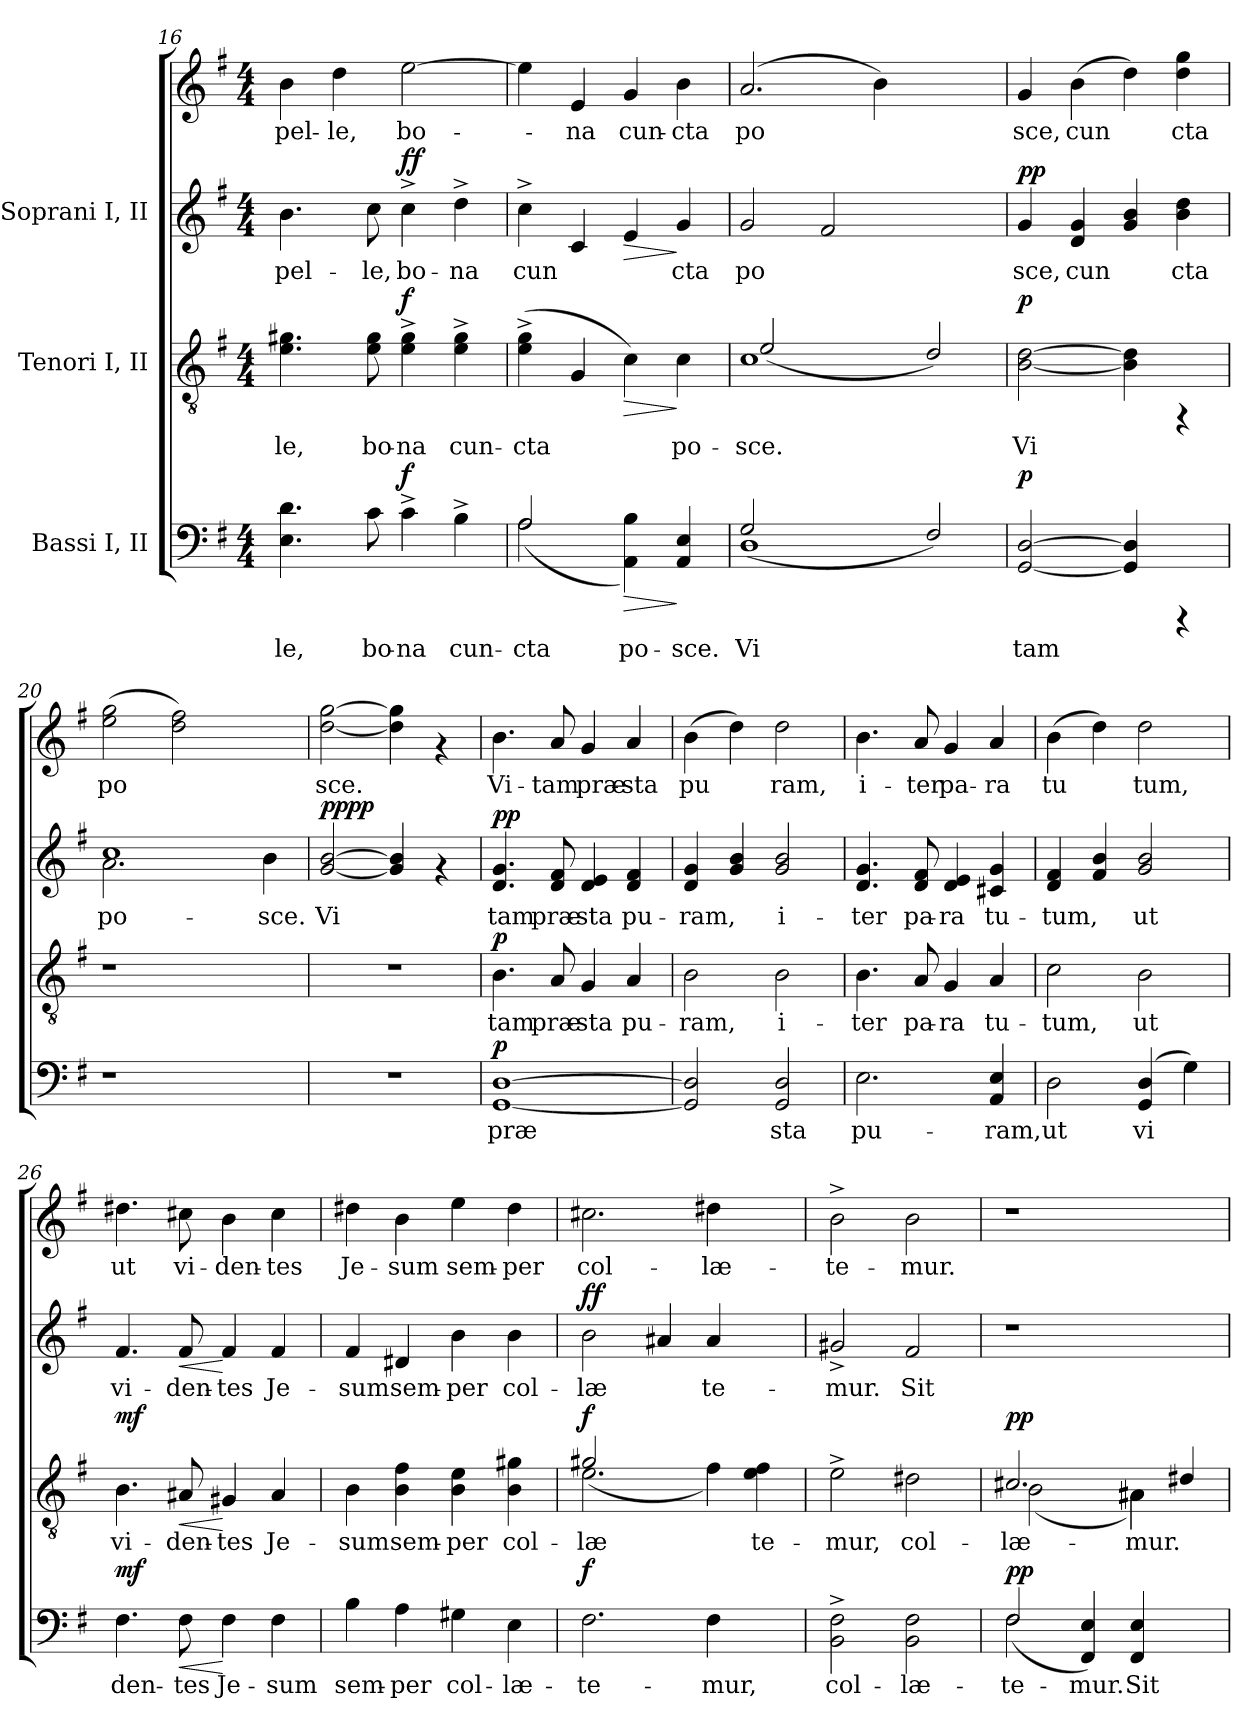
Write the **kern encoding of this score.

**kern	**text	**dynam	**kern	**text	**dynam	**kern	**text	**kern	**text	**dynam
*part3	*part3	*part3	*part2	*part2	*part2	*part1	*part1	*part1	*part1	*part1
*staff4	*staff4	*staff4	*staff3	*staff3	*staff3	*staff2	*staff2	*staff1	*staff1	*staff1/2
*I"Bassi I, II	*	*	*I"Tenori I, II	*	*	*I"Soprani I, II	*	*	*	*
*clefF4	*	*	*clefGv2	*	*	*clefG2	*	*clefG2	*	*
*k[f#]	*	*	*k[f#]	*	*	*k[f#]	*	*k[f#]	*	*
*G:	*	*	*G:	*	*	*G:	*	*G:	*	*
*M4/4	*	*	*M4/4	*	*	*M4/4	*	*M4/4	*	*
=16	=16	=16	=16	=16	=16	=16	=16	=16	=16	=16
!	!LO:LY:b	!	!	!LO:LY:b	!	!	!LO:LY:b	!	!LO:LY:b	!
4.d\ 4.E\	-le,	.	4.g#X\ 4.e\	-le,	.	4.b\	-pel-	4b\	pel-	.
!	!	!	!	!	!	!	!	!	!LO:LY:b	!
.	.	.	.	.	.	.	.	4dd\	-le,	.
!	!LO:LY:b	!	!	!LO:LY:b	!	!	!LO:LY:b	!	!	!
8c\	bo-	.	8g#\ 8e\	bo-	.	8cc\	-le,	.	.	.
!	!LO:LY:b	!LO:DY:a	!	!LO:LY:b	!LO:DY:a	!	!LO:LY:b	!	!LO:LY:b	!LO:DY:a=2
!	!	!	!	!	!	!	!	!	!	!LO:DY:n=1:a
4c^>\	-na	f	4g#\^> 4e\^>	-na	f	4cc^>\	bo-	[>2ee\	bo-	f f
!	!LO:LY:b	!	!	!LO:LY:b	!	!	!LO:LY:b	!	!	!
4B^>\	cun-	.	4g#\^> 4e\^>	cun-	.	4dd^>\	-na	.	.	.
=17	=17	=17	=17	=17	=17	=17	=17	=17	=17	=17
*^	*	*	*	*	*	*	*	*	*	*
!	!	!LO:LY:b	!	!	!LO:LY:b	!	!	!LO:LY:b	!	!LO:LY:b	!
2A/	(>2A\	-cta	.	(>4g\^> 4e\^>	-cta	.	4cc^>\	cun-	4ee\]	.	.
!	!	!	!	!	!LO:LY:b	!	!	!LO:LY:b	!	!LO:LY:b	!
.	.	.	.	4G/	.	.	4c/	-	4e/	na	.
!	!	!LO:LY:b	!LO:HP:b	!	!LO:LY:b	!LO:HP:b	!	!LO:LY:b	!	!LO:LY:b	!LO:HP:b=2
!	!	!	!	!	!	!	!	!	!	!	!LO:HP:n=1:b
4B\ 4AA\)	2ryy	po-	>	4c\)	.	>	4e/	.	4g/	cun-	> >
!	!	!LO:LY:b	!	!	!LO:LY:b	!	!	!LO:LY:b	!	!LO:LY:b	!
4E/ 4AA/	.	-sce.	]	4c\	po-	]	4g/	cta	4b\	-cta	]
=18	=18	=18	=18	=18	=18	=18	=18	=18	=18	=18	=18
!	!	!LO:LY:b	!	!	!LO:LY:b	!	!	!LO:LY:b	!	!LO:LY:b	!
*	*	*	*	*^	*	*	*	*	*	*	*
1D	(>2G/	Vi-	.	1c	(>2e/	-sce.	.	2g/	-po-	(>2.a/	po-	.
!	!	!	!	!	!	!	!	!	!LO:LY:b	!	!	!
.	1ryy	.	.	.	1ryy	.	.	2f#/	--	.	.	.
!	!	!	!	!	!	!	!	!	!	!	!LO:LY:b	!
.	.	.	.	.	.	.	.	.	.	4b\)	--	.
!	!	!LO:LY:b	!	!	!	!LO:LY:b	!	!	!	!	!	!
2F#/)	.	--	.	2d/)	.	.	.	2ryy	.	2ryy	.	]
*v	*v	*	*	*	*	*	*	*	*	*	*	*
*	*	*	*v	*v	*	*	*	*	*	*	*
!!LO:LB:g=z
=19	=19	=19	=19	=19	=19	=19	=19	=19	=19	=19
!	!LO:LY:b	!LO:DY:a	!	!LO:LY:b	!LO:DY:a	!	!LO:LY:b	!	!LO:LY:b	!LO:DY:a=2
!	!	!	!	!	!	!	!	!	!	!LO:DY:n=1:a
[<2D/ [<2GG/	-tam	p	[>2d\ [>2B\	Vi-	p	4g/	sce,	4g/	-sce,	p p
!	!	!	!	!	!	!	!LO:LY:b	!	!LO:LY:b	!
.	.	.	.	.	.	4g/ 4d/	cun-	(>4b\	cun-	.
!	!LO:LY:b	!	!	!LO:LY:b	!	!	!LO:LY:b	!	!LO:LY:b	!
4D/] 4GG/]	.	.	4d\] 4B\]	--	.	4b/ 4g/	-	4dd\)	-	.
!	!	!	!	!	!	!	!LO:LY:b	!	!LO:LY:b	!
4rCCC	.	.	4rFF	.	.	4dd\ 4b\	cta	4gg\ 4dd\	cta	.
=20	=20	=20	=20	=20	=20	=20	=20	=20	=20	=20
*	*	*	*	*	*	*^	*	*	*	*
!	!	!	!	!	!	!	!	!LO:LY:b	!	!LO:LY:b	!
1r	.	.	1r	.	.	1cc	2.a\	-po-	(>2gg\ 2ee\	po-	.
!	!	!	!	!	!	!	!	!	!	!LO:LY:b	!
.	.	.	.	.	.	.	.	.	2ff#\ 2dd\)	--	.
.	.	.	.	.	.	.	2ryy	.	.	.	.
!	!	!	!	!	!	!	!	!LO:LY:b	!	!	!
4ryy	.	.	4ryy	.	.	4b\	.	-sce.	4ryy	.	.
*	*	*	*	*	*	*v	*v	*	*	*	*
=21	=21	=21	=21	=21	=21	=21	=21	=21	=21	=21
!	!	!	!	!	!	!	!LO:LY:b	!	!LO:LY:b	!LO:DY:a=2
!	!	!	!	!	!	!	!	!	!	!LO:DY:n=1:a
1r	.	.	1r	.	.	[<2b/ [<2g/	Vi-	[>2gg\ [>2dd\	sce.	pp pp
!	!	!	!	!	!	!	!LO:LY:b	!	!LO:LY:b	!
.	.	.	.	.	.	4b/] 4g/]	--	4gg\] 4dd\]	.	.
.	.	.	.	.	.	4rf	.	4rf	.	.
=22	=22	=22	=22	=22	=22	=22	=22	=22	=22	=22
!	!LO:LY:b	!LO:DY:a	!	!LO:LY:b	!LO:DY:a	!	!LO:LY:b	!	!LO:LY:b	!LO:DY:a=2
!	!	!	!	!	!	!	!	!	!	!LO:DY:n=1:a
[<1D [<1GG	præ-	p	4.B\	-tam	p	4.g/ 4.d/	tam	4.b\	-Vi-	p p
!	!	!	!	!LO:LY:b	!	!	!LO:LY:b	!	!LO:LY:b	!
.	.	.	8A/	præ-	.	8f#/ 8d/	præ-	8a/	-tam	.
!	!	!	!	!LO:LY:b	!	!	!LO:LY:b	!	!LO:LY:b	!
.	.	.	4G/	-sta	.	4e/ 4d/	-sta	4g/	præ-	.
!	!	!	!	!LO:LY:b	!	!	!LO:LY:b	!	!LO:LY:b	!
.	.	.	4A/	pu-	.	4f#/ 4d/	pu-	4a/	-sta	.
=23	=23	=23	=23	=23	=23	=23	=23	=23	=23	=23
!	!LO:LY:b	!	!	!LO:LY:b	!	!	!LO:LY:b	!	!LO:LY:b	!
2D/] 2GG/]	-	.	2B\	-ram,	.	4g/ 4d/	ram,	(>4b\	-pu-	.
!	!	!	!	!	!	!	!LO:LY:b	!	!LO:LY:b	!
.	.	.	.	.	.	4b/ 4g/	.	4dd\)	-	.
!	!LO:LY:b	!	!	!LO:LY:b	!	!	!LO:LY:b	!	!LO:LY:b	!
2D/ 2GG/	sta	.	2B\	i-	.	2b/ 2g/	i-	2dd\	ram,	.
!!LO:LB:g=z
=24	=24	=24	=24	=24	=24	=24	=24	=24	=24	=24
!	!LO:LY:b	!	!	!LO:LY:b	!	!	!LO:LY:b	!	!LO:LY:b	!
2.E\	pu-	.	4.B\	-ter	.	4.g/ 4.d/	ter	4.b\	-i-	.
!	!	!	!	!LO:LY:b	!	!	!LO:LY:b	!	!LO:LY:b	!
.	.	.	8A/	pa-	.	8f#/ 8d/	pa-	8a/	-ter	.
!	!	!	!	!LO:LY:b	!	!	!LO:LY:b	!	!LO:LY:b	!
.	.	.	4G/	-ra	.	4e/ 4d/	-ra	4g/	pa-	.
!	!LO:LY:b	!	!	!LO:LY:b	!	!	!LO:LY:b	!	!LO:LY:b	!
4E/ 4AA/	-ram,	.	4A/	tu-	.	4g/ 4c#X/	tu-	4a/	-ra	.
=25	=25	=25	=25	=25	=25	=25	=25	=25	=25	=25
!	!LO:LY:b	!	!	!LO:LY:b	!	!	!LO:LY:b	!	!LO:LY:b	!
2D\	ut	.	2c\	-tum,	.	4f#/ 4d/	tum,	(>4b\	-tu-	.
!	!	!	!	!	!	!	!LO:LY:b	!	!LO:LY:b	!
.	.	.	.	.	.	4b/ 4f#/	.	4dd\)	-	.
!	!LO:LY:b	!	!	!LO:LY:b	!	!	!LO:LY:b	!	!LO:LY:b	!
(>4D/ 4GG/	vi-	.	2B\	ut	.	2b/ 2g/	ut	2dd\	tum,	.
!	!LO:LY:b	!	!	!	!	!	!	!	!	!
4G\)	--	.	.	.	.	.	.	.	.	.
=26	=26	=26	=26	=26	=26	=26	=26	=26	=26	=26
!	!LO:LY:b	!LO:DY:a	!	!LO:LY:b	!LO:DY:a	!	!LO:LY:b	!	!LO:LY:b	!LO:DY:a=2
!	!	!	!	!	!	!	!	!	!	!LO:DY:n=1:a
4.F#\	-den-	mf	4.B\	vi-	mf	4.f#/	vi-	4.dd#X\	ut	mf mf
!	!LO:LY:b	!LO:HP:b	!	!LO:LY:b	!LO:HP:b	!	!LO:LY:b	!	!LO:LY:b	!LO:HP:b=2
!	!	!	!	!	!	!	!	!	!	!LO:HP:n=1:b
8F#\	-tes	<	8A#X/	-den-	<	8f#/	-den-	8cc#X\	vi-	< <
!	!LO:LY:b	!	!	!LO:LY:b	!	!	!LO:LY:b	!	!LO:LY:b	!
4F#\	Je-	[	4G#X/	-tes	[	4f#/	-tes	4b\	-den-	[
!	!LO:LY:b	!	!	!LO:LY:b	!	!	!LO:LY:b	!	!LO:LY:b	!
4F#\	-sum	.	4A#/	Je-	.	4f#/	Je-	4cc#\	-tes	.
=27	=27	=27	=27	=27	=27	=27	=27	=27	=27	=27
!	!LO:LY:b	!	!	!LO:LY:b	!	!	!LO:LY:b	!	!LO:LY:b	!
4B\	sem-	.	4B\	-sum	.	4f#/	sum	4dd#X\	-Je-	.
!	!LO:LY:b	!	!	!LO:LY:b	!	!	!LO:LY:b	!	!LO:LY:b	!
4A\	-per	.	4f#\ 4B\	sem-	.	4d#X/	sem-	4b\	-sum	.
!	!LO:LY:b	!	!	!LO:LY:b	!	!	!LO:LY:b	!	!LO:LY:b	!
4G#X\	col-	.	4e\ 4B\	-per	.	4b\	-per	4ee\	sem-	.
!	!LO:LY:b	!	!	!LO:LY:b	!	!	!LO:LY:b	!	!LO:LY:b	!
4E\	-læ-	.	4g#X\ 4B\	col-	.	4b\	col-	4dd#\	-per	.
.	.	.	.	.	.	.	.	.	.	[
!!LO:PB:g=z
=28	=28	=28	=28	=28	=28	=28	=28	=28	=28	=28
!	!LO:LY:b	!LO:DY:a	!	!LO:LY:b	!LO:DY:a	!	!LO:LY:b	!	!LO:LY:b	!LO:DY:a=2
*	*	*	*^	*	*	*	*	*	*	*
!	!	!	!	!	!	!	!	!	!	!	!LO:DY:n=1:a
2.F#\	-te-	f	2.e\	(>2g#X/	-læ-	f	2b\	-læ-	2.cc#X\	-col-	f f
!	!	!	!	!	!	!	!	!LO:LY:b	!	!	!
.	.	.	.	2.ryy	.	.	4a#X/	-	.	.	.
!	!LO:LY:b	!	!	!	!LO:LY:b	!	!	!LO:LY:b	!	!LO:LY:b	!
4F#\	-mur,	.	4f#\)	.	-	.	4a#/	te-	4dd#X\	-læ-	.
!	!	!	!	!	!LO:LY:b	!	!	!	!	!	!
4ryy	.	.	4f#\ 4e\	.	te-	.	4ryy	.	4ryy	.	.
*	*	*	*v	*v	*	*	*	*	*	*	*
=29	=29	=29	=29	=29	=29	=29	=29	=29	=29	=29
!	!LO:LY:b	!	!	!LO:LY:b	!	!	!LO:LY:b	!	!LO:LY:b	!
2F#\^> 2BB\^>	col-	.	2e^>\	-mur,	.	2g#X^</	mur.	2b^>\	-te-	.
!	!LO:LY:b	!	!	!LO:LY:b	!	!	!LO:LY:b	!	!LO:LY:b	!
2F#\ 2BB\	-læ-	.	2d#X\	col-	.	2f#/	Sit	2b\	-mur.	.
=30	=30	=30	=30	=30	=30	=30	=30	=30	=30	=30
*^	*	*	*	*	*	*	*	*	*	*
!	!	!LO:LY:b	!LO:DY:a	!	!LO:LY:b	!LO:DY:a	!	!	!	!	!
*	*	*	*	*^	*	*	*	*	*	*	*
2F#/	(>2F#\	-te-	pp	2.c#X/	(>2B\	-læ-	pp	1r	.	1r	.	.
!	!	!LO:LY:b	!	!	!	!	!	!	!	!	!	!
4E/ 4FF#/)	4ryy	-mur.	.	.	4ryy	.	.	.	.	.	.	.
!	!	!LO:LY:b	!	!	!	!LO:LY:b	!	!	!	!	!	!
!	!	!	!	!	!	!LO:LY:b	!	!	!	!	!	!
4E/ 4FF#/	2ryy	Sit	.	4A#X\)	4A#\	-mur.	.	.	.	.	.	.
4ryy	.	.	.	4d#X/	4ryy	.	.	4ryy	.	4ryy	.	.
*v	*v	*	*	*	*	*	*	*	*	*	*	*
*	*	*	*v	*v	*	*	*	*	*	*	*
=	=	=	=	=	=	=	=	=	=	=
*-	*-	*-	*-	*-	*-	*-	*-	*-	*-	*-
